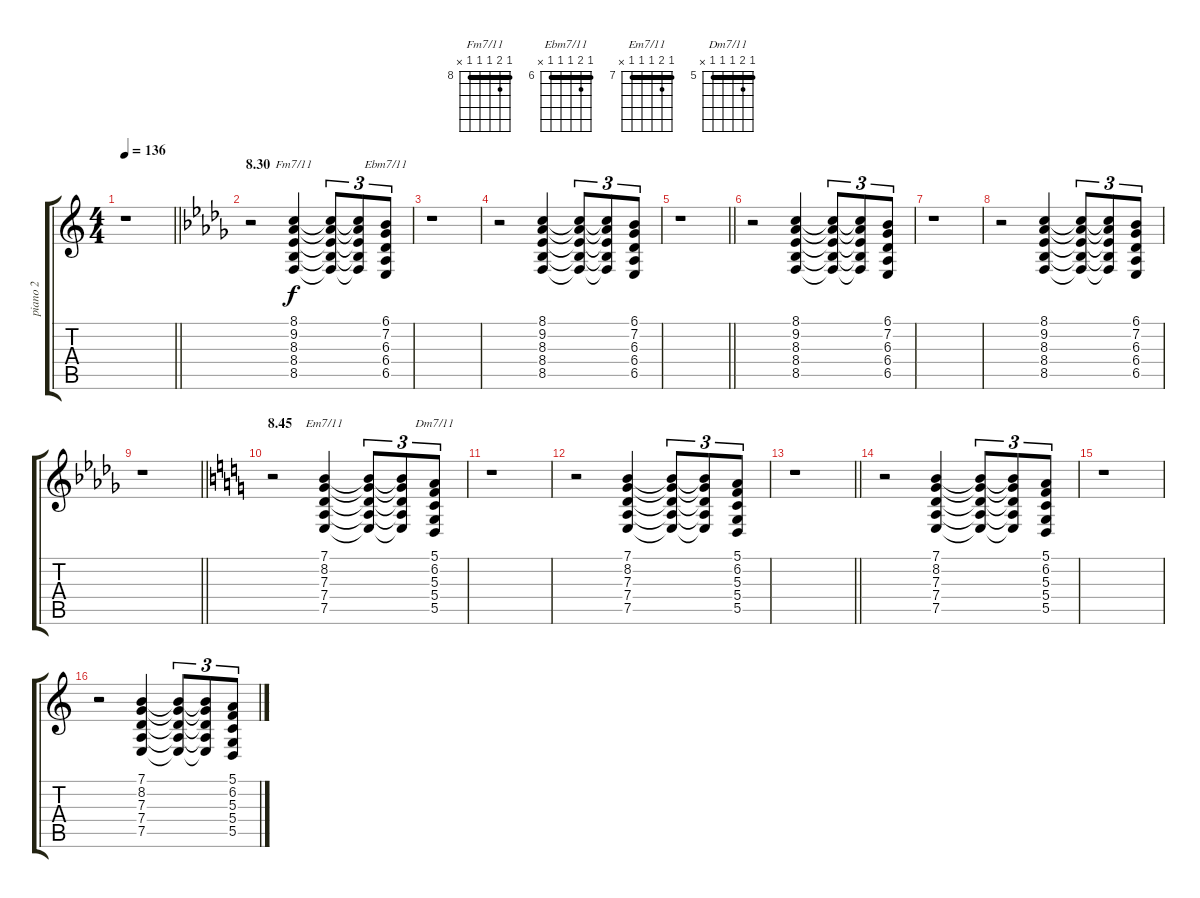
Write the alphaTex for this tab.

\track ("piano 2" "piano 2") {instrument acousticgrandpiano}
\staff {score tabs}
\tuning (E4 B3 G3 D3 A2 E2) {hide}
\chord ("Fm7/11" 8 9 8 8 8 x) {firstfret 8 barre 8}
\chord ("Ebm7/11" 6 7 6 6 6 x) {firstfret 6 barre 6}
\chord ("Em7/11" 7 8 7 7 7 x) {firstfret 7 barre 7}
\chord ("Dm7/11" 5 6 5 5 5 x) {firstfret 5 barre 5}
\ts (4 4)
\tempo 136
\clef g2
\barLineRight lightlight
\ks c
r.1{dy f} |
\section ("" "8.30")
\ks db
r.2 (8.1 9.2 8.3 8.4 8.5).4{ch "Fm7/11"} (8.1{t} 9.2{t} 8.3{t} 8.4{t} 8.5{t}).8{tu (3 2)} (8.1{t} 9.2{t} 8.3{t} 8.4{t} 8.5{t}).8{tu (3 2)} (6.1 7.2 6.3 6.4 6.5).8{tu (3 2) ch "Ebm7/11"} |
r.1 |
r.2 (8.1 9.2 8.3 8.4 8.5).4 (8.1{t} 9.2{t} 8.3{t} 8.4{t} 8.5{t}).8{tu (3 2)} (8.1{t} 9.2{t} 8.3{t} 8.4{t} 8.5{t}).8{tu (3 2)} (6.1 7.2 6.3 6.4 6.5).8{tu (3 2)} |
\barLineRight lightlight
r.1 |
r.2 (8.1 9.2 8.3 8.4 8.5).4 (8.1{t} 9.2{t} 8.3{t} 8.4{t} 8.5{t}).8{tu (3 2)} (8.1{t} 9.2{t} 8.3{t} 8.4{t} 8.5{t}).8{tu (3 2)} (6.1 7.2 6.3 6.4 6.5).8{tu (3 2)} |
r.1 |
r.2 (8.1 9.2 8.3 8.4 8.5).4 (8.1{t} 9.2{t} 8.3{t} 8.4{t} 8.5{t}).8{tu (3 2)} (8.1{t} 9.2{t} 8.3{t} 8.4{t} 8.5{t}).8{tu (3 2)} (6.1 7.2 6.3 6.4 6.5).8{tu (3 2)} |
\barLineRight lightlight
r.1 |
\section ("" "8.45")
\ks c
r.2 (7.1 8.2 7.3 7.4 7.5).4{ch "Em7/11"} (7.1{t} 8.2{t} 7.3{t} 7.4{t} 7.5{t}).8{tu (3 2)} (7.1{t} 8.2{t} 7.3{t} 7.4{t} 7.5{t}).8{tu (3 2)} (5.1 6.2 5.3 5.4 5.5).8{tu (3 2) ch "Dm7/11"} |
r.1 |
r.2 (7.1 8.2 7.3 7.4 7.5).4 (7.1{t} 8.2{t} 7.3{t} 7.4{t} 7.5{t}).8{tu (3 2)} (7.1{t} 8.2{t} 7.3{t} 7.4{t} 7.5{t}).8{tu (3 2)} (5.1 6.2 5.3 5.4 5.5).8{tu (3 2)} |
\barLineRight lightlight
r.1 |
r.2 (7.1 8.2 7.3 7.4 7.5).4 (7.1{t} 8.2{t} 7.3{t} 7.4{t} 7.5{t}).8{tu (3 2)} (7.1{t} 8.2{t} 7.3{t} 7.4{t} 7.5{t}).8{tu (3 2)} (5.1 6.2 5.3 5.4 5.5).8{tu (3 2)} |
r.1 |
r.2 (7.1 8.2 7.3 7.4 7.5).4 (7.1{t} 8.2{t} 7.3{t} 7.4{t} 7.5{t}).8{tu (3 2)} (7.1{t} 8.2{t} 7.3{t} 7.4{t} 7.5{t}).8{tu (3 2)} (5.1 6.2 5.3 5.4 5.5).8{tu (3 2)}
